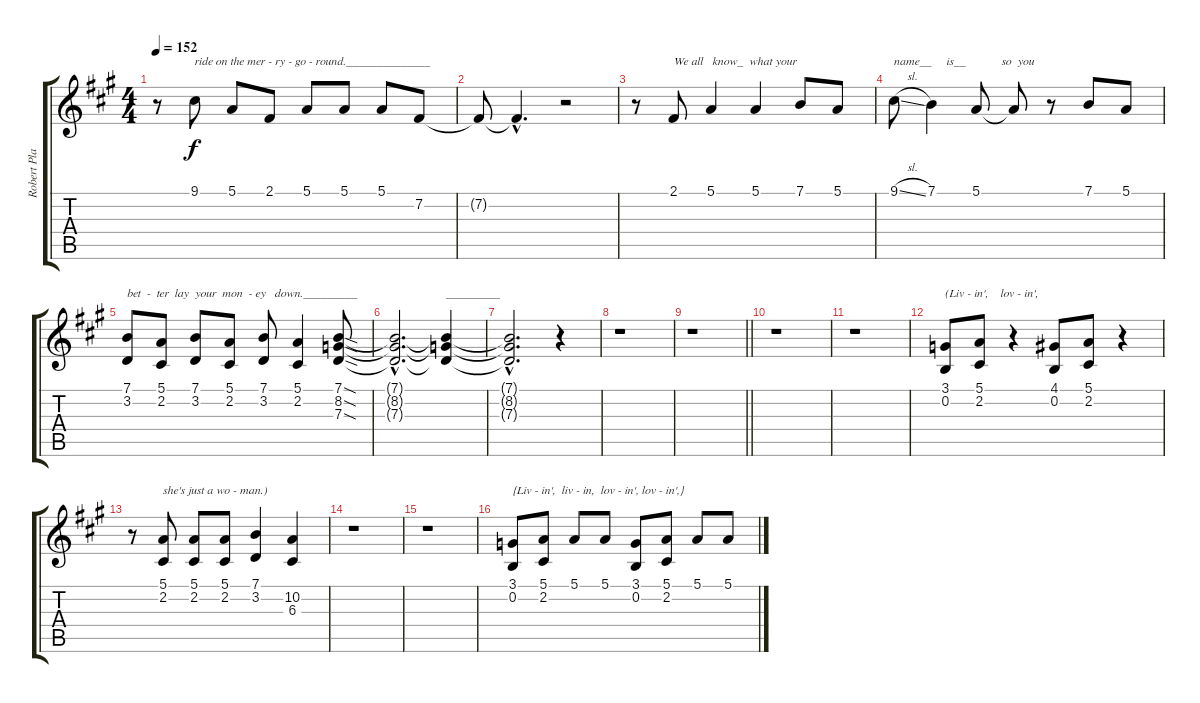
\track ("Robert Plant" "Robert Pla") {instrument lead2sawtooth}
\staff {score tabs}
\tuning (E4 B3 G3 D3 A2 E2) {hide}
\ts (4 4)
\tempo 152
\clef g2
\ks a
r.8{dy f} 9.1.8{txt "ride on the mer - ry - go - round.______________"} 5.1.8 2.1.8 5.1.8 5.1.8 5.1.8 7.2.8 |
7.2{t}.8 7.2{hac t}.4{d} r.2 |
r.8 2.1.8{txt "We all   know_  what your"} 5.1.4 5.1.4 7.1.8 5.1.8 |
9.1{sl}.8{txt "name__     is__            so  you"} 7.1.4 5.1.8 5.1{t}.8 r.8 7.1.8 5.1.8 |
(7.1 3.2).8{txt "bet  -  ter  lay  your  mon  - ey   down._________"} (5.1 2.2).8 (7.1 3.2).8 (5.1 2.2).8 (7.1 3.2).8 (5.1 2.2).4 (7.1{sod} 8.2{sod} 7.3{sod}).8 |
(7.1{hac t} 8.2{hac t} 7.3{hac t}).2{d} (7.1{t} 8.2{t} 7.3{t}).4{txt "_________"} |
(7.1{hac t} 8.2{hac t} 7.3{hac t}).2{d} r.4 |
r.1 |
\barLineRight lightlight
r.1 |
r.1 |
r.1 |
(3.1 0.2).8{txt "(Liv - in',    lov - in',"} (5.1 2.2).8 r.4 (4.1 0.2).8 (5.1 2.2).8 r.4 |
r.8 (5.1 2.2).8{txt "she's just a wo - man.) "} (5.1 2.2).8 (5.1 2.2).8 (7.1 3.2).4 (10.2 6.3).4 |
r.1 |
r.1 |
(3.1 0.2).8{txt "{Liv - in',  liv - in,  lov - in', lov - in',}"} (5.1 2.2).8 5.1.8 5.1.8 (3.1 0.2).8 (5.1 2.2).8 5.1.8 5.1.8
